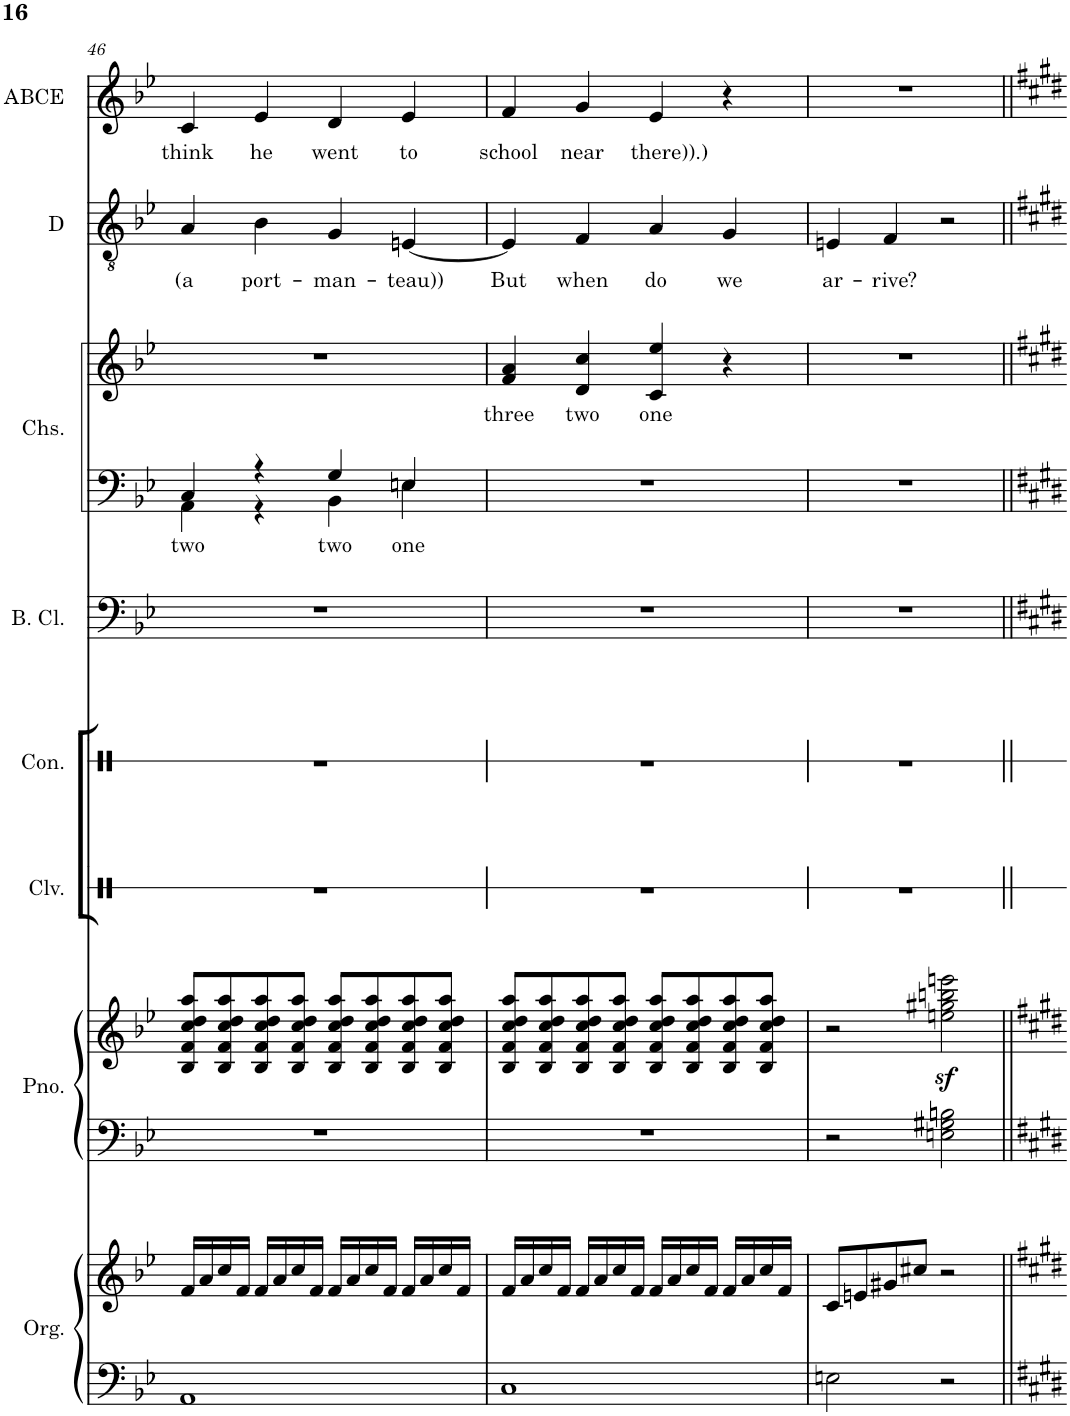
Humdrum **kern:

**kern	**kern	**kern	**kern	**kern	**kern	**kern	**kern	**text	**kern	**text	**kern	**text	**kern	**text
*part8	*part8	*part7	*part7	*part6	*part5	*part4	*part3	*part3	*part3	*part3	*part2	*part2	*part1	*part1
*staff11	*staff10	*staff9	*staff8	*staff7	*staff6	*staff5	*staff4	*staff4	*staff3	*staff3	*staff2	*staff2	*staff1	*staff1
*I"Organ	*	*I"Piano	*	*I"Claves	*I"Congas	*I"Bass Clarinet	*I"Chorus	*	*	*	*I"Dan	*	*I"Allie Belle Celle Ellie	*
*I'Org.	*	*I'Pno.	*	*I'Clv.	*I'Con.	*I'B. Cl.	*I'Chs.	*	*	*	*I'D	*	*I'ABCE	*
!!LO:PB:g=z
*clefF4	*clefG2	*clefF4	*clefG2	*clefX	*clefX	*clefF4	*clefF4	*	*clefG2	*	*clefGv2	*	*clefG2	*
*	*	*	*	*	*	*Trd8c14	*	*	*	*	*Trd8c14	*	*Trd1c2	*
*k[b-e-]	*k[b-e-]	*k[b-e-]	*k[b-e-]	*k[]	*k[]	*k[b-e-]	*k[b-e-]	*	*k[b-e-]	*	*k[b-e-]	*	*k[b-e-]	*
*M4/4	*M4/4	*M4/4	*M4/4	*M4/4	*M4/4	*M4/4	*M4/4	*	*M4/4	*	*M4/4	*	*M4/4	*
=46	=46	=46	=46	=46	=46	=46	=46	=46	=46	=46	=46	=46	=46	=46
!	!	!	!	!	!	!	!	!LO:LY:b	!	!	!	!LO:LY:b	!	!LO:LY:b
*	*	*	*	*	*	*	*^	*	*	*	*	*	*	*
1AA	16f/LL	1r	8B-/ 8f/ 8cc/ 8dd/ 8aa/L	1r	1r	1r	4C/	4AA\	two	1r	.	4A/	(a	4c/	think
.	16a/	.	.	.	.	.	.	.	.	.	.	.	.	.	.
.	16cc/	.	8B-/ 8f/ 8cc/ 8dd/ 8aa/	.	.	.	.	.	.	.	.	.	.	.	.
.	16f/JJ	.	.	.	.	.	.	.	.	.	.	.	.	.	.
!	!	!	!	!	!	!	!	!	!	!	!	!	!LO:LY:b	!	!LO:LY:b
.	16f/LL	.	8B-/ 8f/ 8cc/ 8dd/ 8aa/	.	.	.	4r	4r	.	.	.	4B-\	port-	4e-/	he
.	16a/	.	.	.	.	.	.	.	.	.	.	.	.	.	.
.	16cc/	.	8B-/ 8f/ 8cc/ 8dd/ 8aa/J	.	.	.	.	.	.	.	.	.	.	.	.
.	16f/JJ	.	.	.	.	.	.	.	.	.	.	.	.	.	.
!	!	!	!	!	!	!	!	!	!LO:LY:b	!	!	!	!LO:LY:b	!	!LO:LY:b
.	16f/LL	.	8B-/ 8f/ 8cc/ 8dd/ 8aa/L	.	.	.	4G/	4BB-\	two	.	.	4G/	-man-	4d/	went
.	16a/	.	.	.	.	.	.	.	.	.	.	.	.	.	.
.	16cc/	.	8B-/ 8f/ 8cc/ 8dd/ 8aa/	.	.	.	.	.	.	.	.	.	.	.	.
.	16f/JJ	.	.	.	.	.	.	.	.	.	.	.	.	.	.
!	!	!	!	!	!	!	!	!	!LO:LY:b	!	!	!	!LO:LY:b	!	!LO:LY:b
.	16f/LL	.	8B-/ 8f/ 8cc/ 8dd/ 8aa/	.	.	.	4En/	4E\	one	.	.	[4En/	-teau))	4e-/	to
.	16a/	.	.	.	.	.	.	.	.	.	.	.	.	.	.
.	16cc/	.	8B-/ 8f/ 8cc/ 8dd/ 8aa/J	.	.	.	.	.	.	.	.	.	.	.	.
.	16f/JJ	.	.	.	.	.	.	.	.	.	.	.	.	.	.
*	*	*	*	*	*	*	*v	*v	*	*	*	*	*	*	*
=47	=47	=47	=47	=47	=47	=47	=47	=47	=47	=47	=47	=47	=47	=47
!	!	!	!	!	!	!	!	!	!	!LO:LY:b	!	!LO:LY:b	!	!LO:LY:b
1C	16f/LL	1r	8B-/ 8f/ 8cc/ 8dd/ 8aa/L	1r	1r	1r	1r	.	4f/ 4a/	three	4E/]	But	4f/	school
.	16a/	.	.	.	.	.	.	.	.	.	.	.	.	.
.	16cc/	.	8B-/ 8f/ 8cc/ 8dd/ 8aa/	.	.	.	.	.	.	.	.	.	.	.
.	16f/JJ	.	.	.	.	.	.	.	.	.	.	.	.	.
!	!	!	!	!	!	!	!	!	!	!LO:LY:b	!	!LO:LY:b	!	!LO:LY:b
.	16f/LL	.	8B-/ 8f/ 8cc/ 8dd/ 8aa/	.	.	.	.	.	4d/ 4cc/	two	4F/	when	4g/	near
.	16a/	.	.	.	.	.	.	.	.	.	.	.	.	.
.	16cc/	.	8B-/ 8f/ 8cc/ 8dd/ 8aa/J	.	.	.	.	.	.	.	.	.	.	.
.	16f/JJ	.	.	.	.	.	.	.	.	.	.	.	.	.
!	!	!	!	!	!	!	!	!	!	!LO:LY:b	!	!LO:LY:b	!	!LO:LY:b
.	16f/LL	.	8B-/ 8f/ 8cc/ 8dd/ 8aa/L	.	.	.	.	.	4c/ 4ee-/	one	4A/	do	4e-/	there)).)
.	16a/	.	.	.	.	.	.	.	.	.	.	.	.	.
.	16cc/	.	8B-/ 8f/ 8cc/ 8dd/ 8aa/	.	.	.	.	.	.	.	.	.	.	.
.	16f/JJ	.	.	.	.	.	.	.	.	.	.	.	.	.
!	!	!	!	!	!	!	!	!	!	!	!	!LO:LY:b	!	!
.	16f/LL	.	8B-/ 8f/ 8cc/ 8dd/ 8aa/	.	.	.	.	.	4r	.	4G/	we	4r	.
.	16a/	.	.	.	.	.	.	.	.	.	.	.	.	.
.	16cc/	.	8B-/ 8f/ 8cc/ 8dd/ 8aa/J	.	.	.	.	.	.	.	.	.	.	.
.	16f/JJ	.	.	.	.	.	.	.	.	.	.	.	.	.
=48	=48	=48	=48	=48	=48	=48	=48	=48	=48	=48	=48	=48	=48	=48
!	!	!	!	!	!	!	!	!	!	!	!	!LO:LY:b	!	!
2En\	8c/L	2r	2r	1r	1r	1r	1r	.	1r	.	4En/	ar-	1r	.
.	8en/	.	.	.	.	.	.	.	.	.	.	.	.	.
!	!	!	!	!	!	!	!	!	!	!	!	!LO:LY:b	!	!
.	8g#X/	.	.	.	.	.	.	.	.	.	4F/	-rive?	.	.
.	8cc#X/J	.	.	.	.	.	.	.	.	.	.	.	.	.
2r	2r	2En\ 2G#X\ 2Bn\	2een\z< 2gg#X\z< 2bbn\z< 2eeen\z<	.	.	.	.	.	.	.	2r	.	.	.
=||	=||	=||	=||	=||	=||	=||	=||	=||	=||	=||	=||	=||	=||	=||
*-	*-	*-	*-	*-	*-	*-	*-	*-	*-	*-	*-	*-	*-	*-
